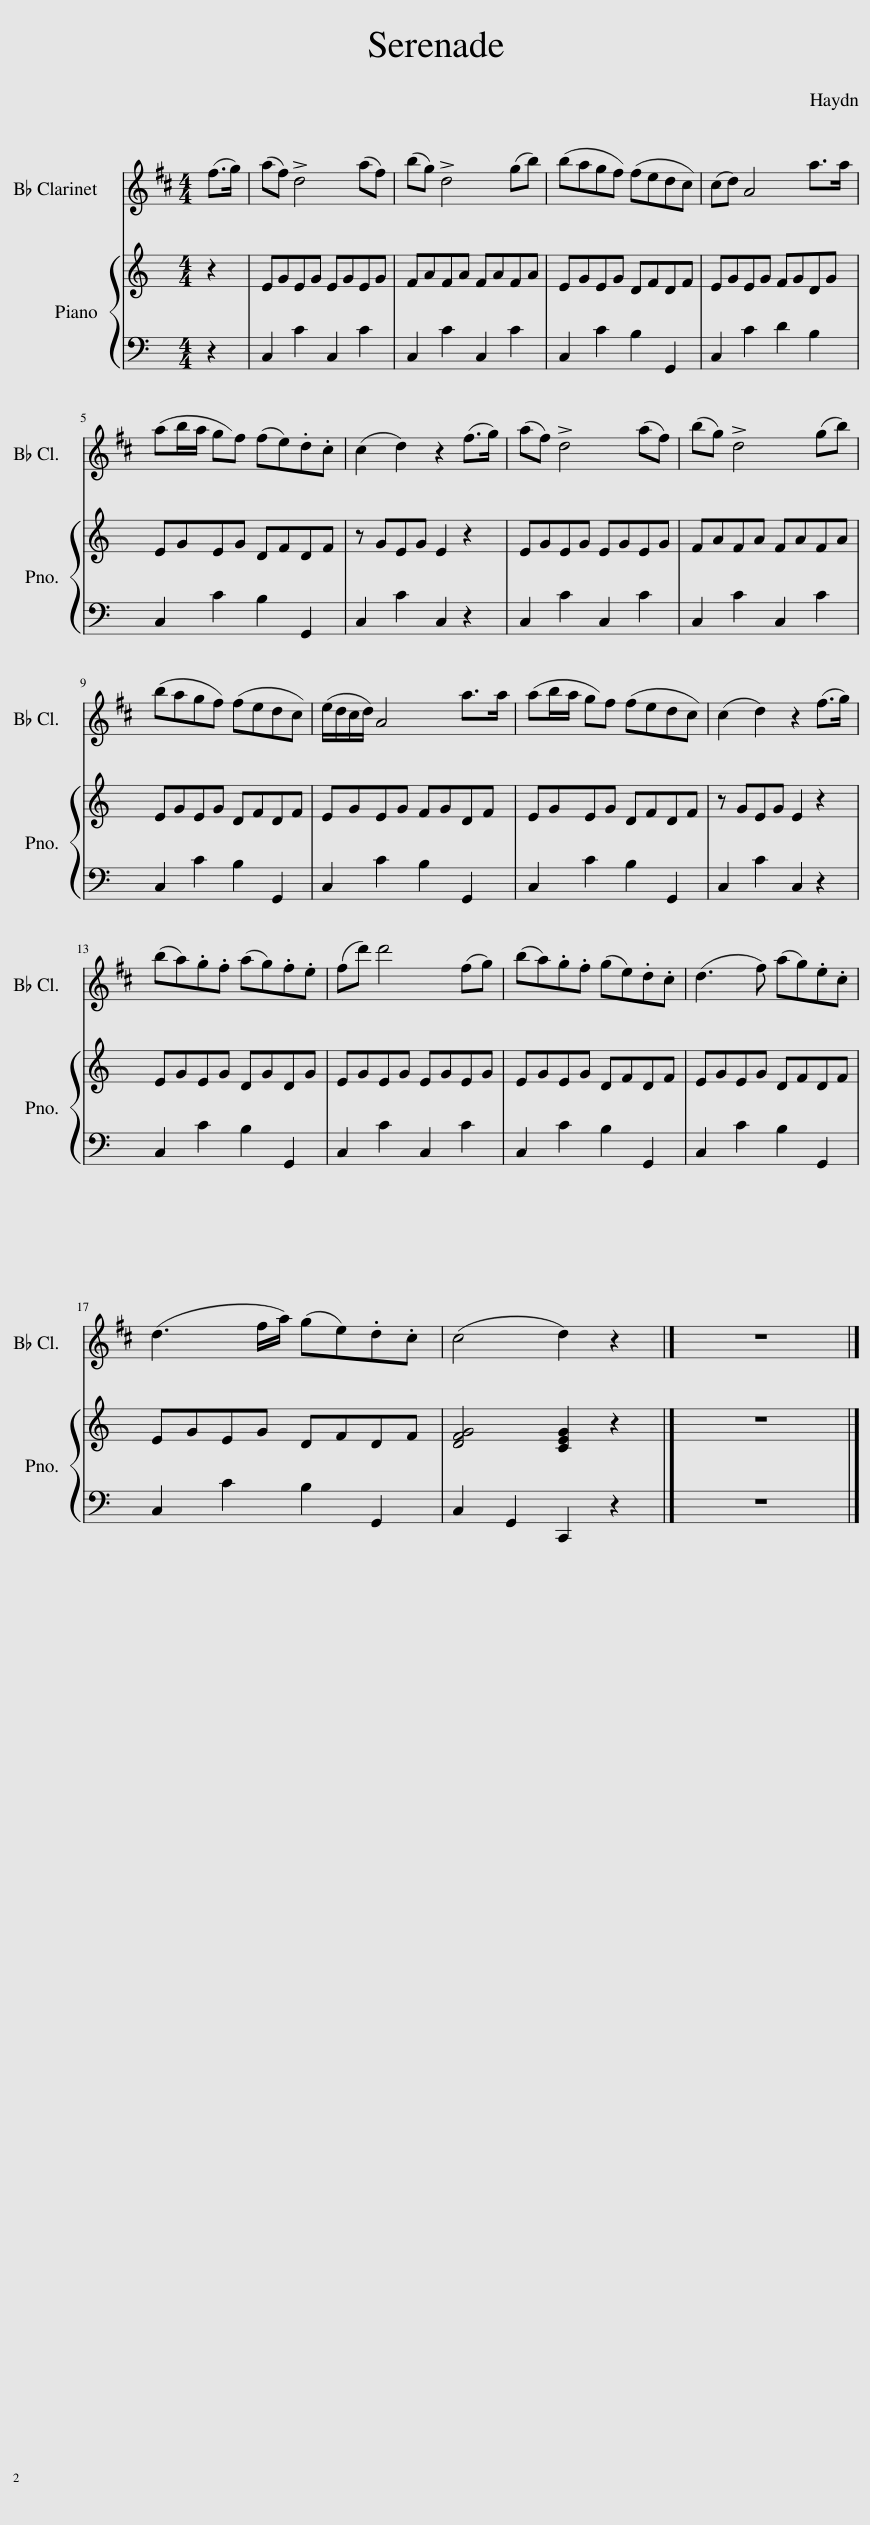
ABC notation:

X:1
%%score 1 { 2 | 3 }
L:1/8
M:4/4
I:linebreak $
K:C
V:1 treble transpose=-2
V:2 treble
V:3 bass
V:1
[K:D] (f>g) | (af) !>!d4 (af) | (bg) !>!d4 (gb) | (ba)gf (fe)dc | (cd) A4 a>a |$ %5
 (ab/)a/ gf (fe).d.c | (c2 d2) z2 (f>g) | (af) !>!d4 (af) | (bg) !>!d4 (gb) |$ (ba)gf (fe)dc | %10
 (e/d/)c/d/ A4 a>a | (ab/)a/ gf (fe)dc | (c2 d2) z2 (f>g) |$ (ba).g.f (ag).f.e | (fd') d'4 (fg) | %15
 (ba).g.f (ge).d.c | (d3 f) (ag).e.c |$ (d3 f/)a/ (ge).d.c | (c4 d2) z2 |] z8 |] %20
V:2
 z2 | EGEG EGEG | FAFA FAFA | EGEG DFDF | EGEG FGDG |$ %5
 EGEG DFDF | z GEG E2 z2 | EGEG EGEG | FAFA FAFA |$ EGEG DFDF | %10
 EGEG FGDF | EGEG DFDF | z GEG E2 z2 |$ EGEG DGDG | EGEG EGEG | %15
 EGEG DFDF | EGEG DFDF |$ EGEG DFDF | [DFG]4 [CEG]2 z2 |] z8 |] %20
V:3
 z2 | C,2 C2 C,2 C2 | C,2 C2 C,2 C2 | C,2 C2 B,2 G,,2 | C,2 C2 D2 B,2 |$ %5
 C,2 C2 B,2 G,,2 | C,2 C2 C,2 z2 | C,2 C2 C,2 C2 | C,2 C2 C,2 C2 |$ C,2 C2 B,2 G,,2 | %10
 C,2 C2 B,2 G,,2 | C,2 C2 B,2 G,,2 | C,2 C2 C,2 z2 |$ C,2 C2 B,2 G,,2 | C,2 C2 C,2 C2 | %15
 C,2 C2 B,2 G,,2 | C,2 C2 B,2 G,,2 |$ C,2 C2 B,2 G,,2 | C,2 G,,2 C,,2 z2 |] z8 |] %20
